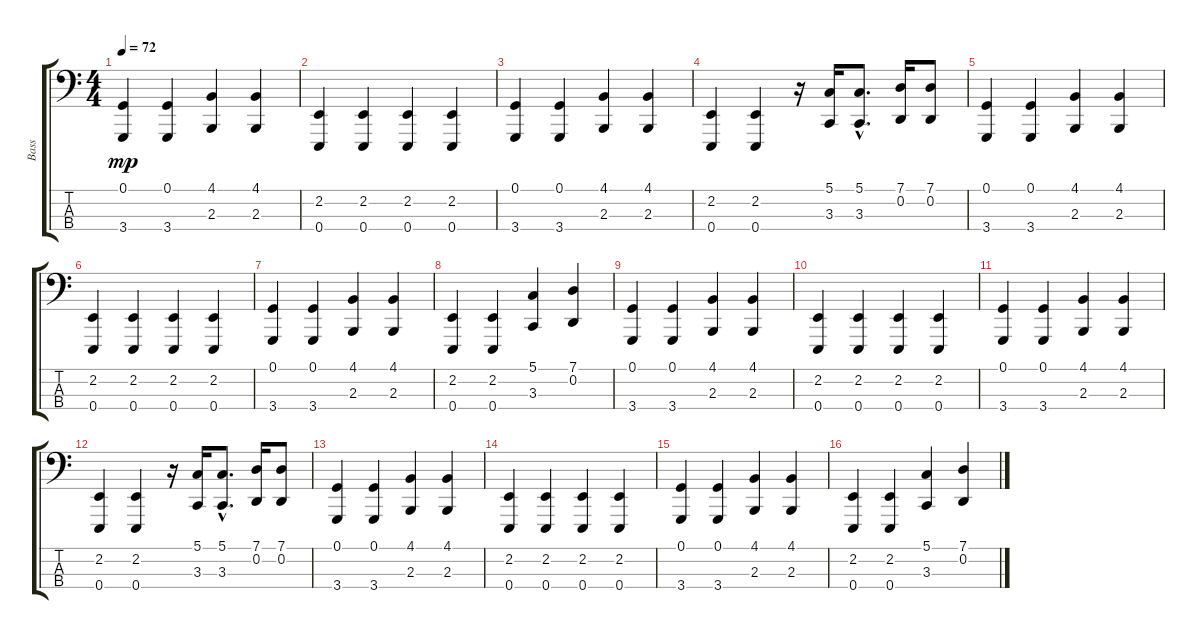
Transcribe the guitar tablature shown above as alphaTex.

\track ("Bass" "Bass") {instrument drawbarorgan}
\staff {score tabs}
\tuning (G2 D2 A1 E1) {hide}
\ts (4 4)
\tempo 72
\clef f4
\ks c
(0.1 3.4).4{dy mp} (0.1 3.4).4 (4.1 2.3).4 (4.1 2.3).4 |
(2.2 0.4).4 (2.2 0.4).4 (2.2 0.4).4 (2.2 0.4).4 |
(0.1 3.4).4 (0.1 3.4).4 (4.1 2.3).4 (4.1 2.3).4 |
(2.2 0.4).4 (2.2 0.4).4 r.16 (5.1 3.3).16 (5.1{hac} 3.3{hac}).8{d} (7.1 0.2).16 (7.1 0.2).8 |
(0.1 3.4).4 (0.1 3.4).4 (4.1 2.3).4 (4.1 2.3).4 |
(2.2 0.4).4 (2.2 0.4).4 (2.2 0.4).4 (2.2 0.4).4 |
(0.1 3.4).4 (0.1 3.4).4 (4.1 2.3).4 (4.1 2.3).4 |
(2.2 0.4).4 (2.2 0.4).4 (5.1 3.3).4 (7.1 0.2).4 |
(0.1 3.4).4 (0.1 3.4).4 (4.1 2.3).4 (4.1 2.3).4 |
(2.2 0.4).4 (2.2 0.4).4 (2.2 0.4).4 (2.2 0.4).4 |
(0.1 3.4).4 (0.1 3.4).4 (4.1 2.3).4 (4.1 2.3).4 |
(2.2 0.4).4 (2.2 0.4).4 r.16 (5.1 3.3).16 (5.1{hac} 3.3{hac}).8{d} (7.1 0.2).16 (7.1 0.2).8 |
(0.1 3.4).4 (0.1 3.4).4 (4.1 2.3).4 (4.1 2.3).4 |
(2.2 0.4).4 (2.2 0.4).4 (2.2 0.4).4 (2.2 0.4).4 |
(0.1 3.4).4 (0.1 3.4).4 (4.1 2.3).4 (4.1 2.3).4 |
(2.2 0.4).4 (2.2 0.4).4 (5.1 3.3).4 (7.1 0.2).4
